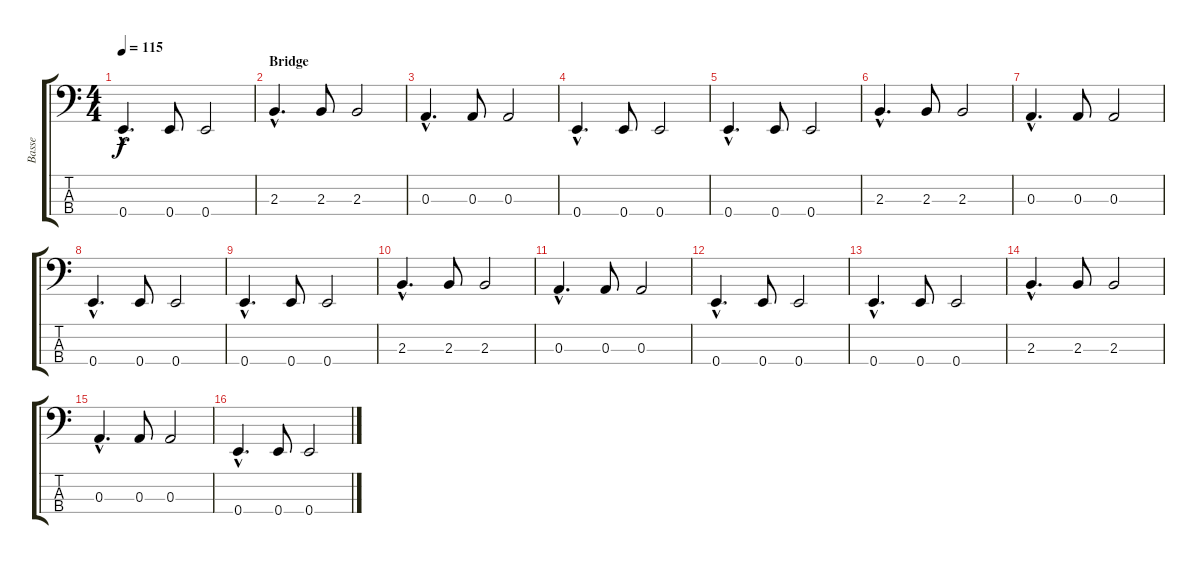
\track ("Basse" "Basse") {instrument electricbassfinger}
\staff {score tabs}
\tuning (G2 D2 A1 E1) {hide}
\ts (4 4)
\tempo 115
\clef f4
\ks c
0.4{hac}.4{d dy f} 0.4.8 0.4.2 |
\section ("" "Bridge")
2.3{hac}.4{d} 2.3.8 2.3.2 |
0.3{hac}.4{d} 0.3.8 0.3.2 |
0.4{hac}.4{d} 0.4.8 0.4.2 |
0.4{hac}.4{d} 0.4.8 0.4.2 |
2.3{hac}.4{d} 2.3.8 2.3.2 |
0.3{hac}.4{d} 0.3.8 0.3.2 |
0.4{hac}.4{d} 0.4.8 0.4.2 |
0.4{hac}.4{d} 0.4.8 0.4.2 |
2.3{hac}.4{d} 2.3.8 2.3.2 |
0.3{hac}.4{d} 0.3.8 0.3.2 |
0.4{hac}.4{d} 0.4.8 0.4.2 |
0.4{hac}.4{d} 0.4.8 0.4.2 |
2.3{hac}.4{d} 2.3.8 2.3.2 |
0.3{hac}.4{d} 0.3.8 0.3.2 |
0.4{hac}.4{d} 0.4.8 0.4.2
